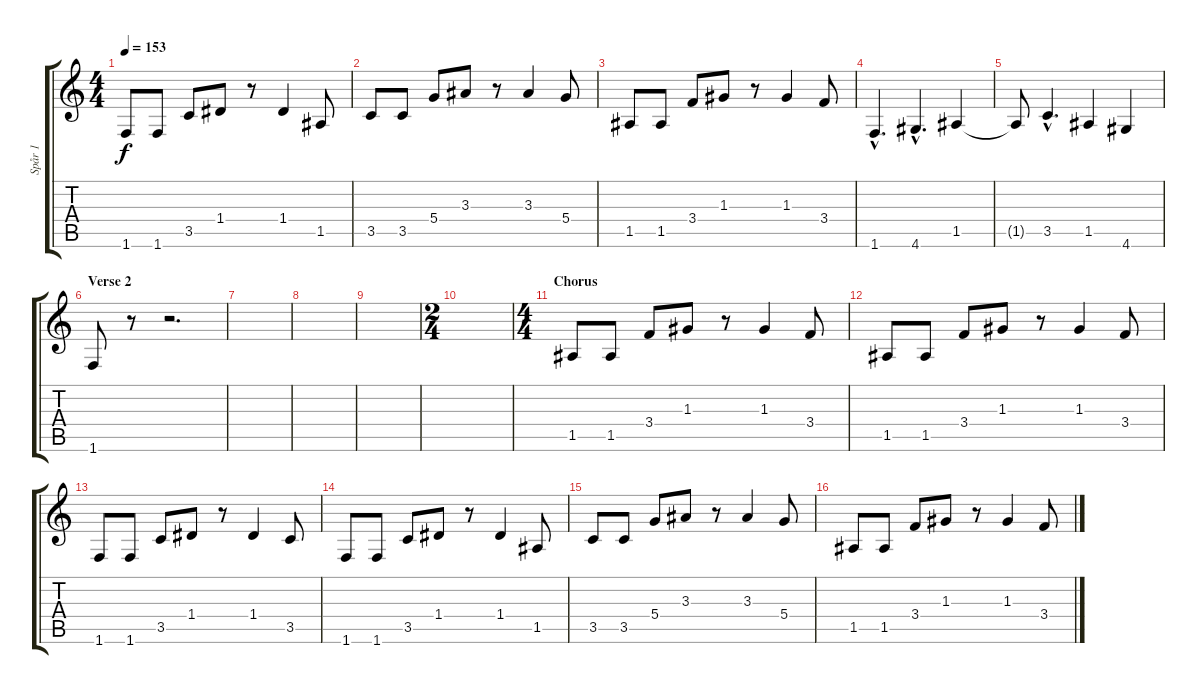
\track ("Spår 1" "Spår 1") {instrument overdrivenguitar}
\staff {score tabs}
\tuning (E4 B3 G3 D3 A2 E2) {hide}
\ts (4 4)
\tempo 153
\clef g2
\ks c
1.6.8{dy f} 1.6.8 3.5.8 1.4.8 r.8 1.4.4 1.5.8 |
3.5.8 3.5.8 5.4.8 3.3.8 r.8 3.3.4 5.4.8 |
1.5.8 1.5.8 3.4.8 1.3.8 r.8 1.3.4 3.4.8 |
1.6{hac}.4{d} 4.6{hac}.4{d} 1.5.4 |
1.5{t}.8 3.5{hac}.4{d} 1.5.4 4.6.4 |
\section ("" "Verse 2")
1.6.8 r.8 r.2{d} |
|
|
|
\ts (2 4)
|
\ts (4 4)
\section ("" "Chorus")
1.5.8 1.5.8 3.4.8 1.3.8 r.8 1.3.4 3.4.8 |
1.5.8 1.5.8 3.4.8 1.3.8 r.8 1.3.4 3.4.8 |
1.6.8 1.6.8 3.5.8 1.4.8 r.8 1.4.4 3.5.8 |
1.6.8 1.6.8 3.5.8 1.4.8 r.8 1.4.4 1.5.8 |
3.5.8 3.5.8 5.4.8 3.3.8 r.8 3.3.4 5.4.8 |
1.5.8 1.5.8 3.4.8 1.3.8 r.8 1.3.4 3.4.8
